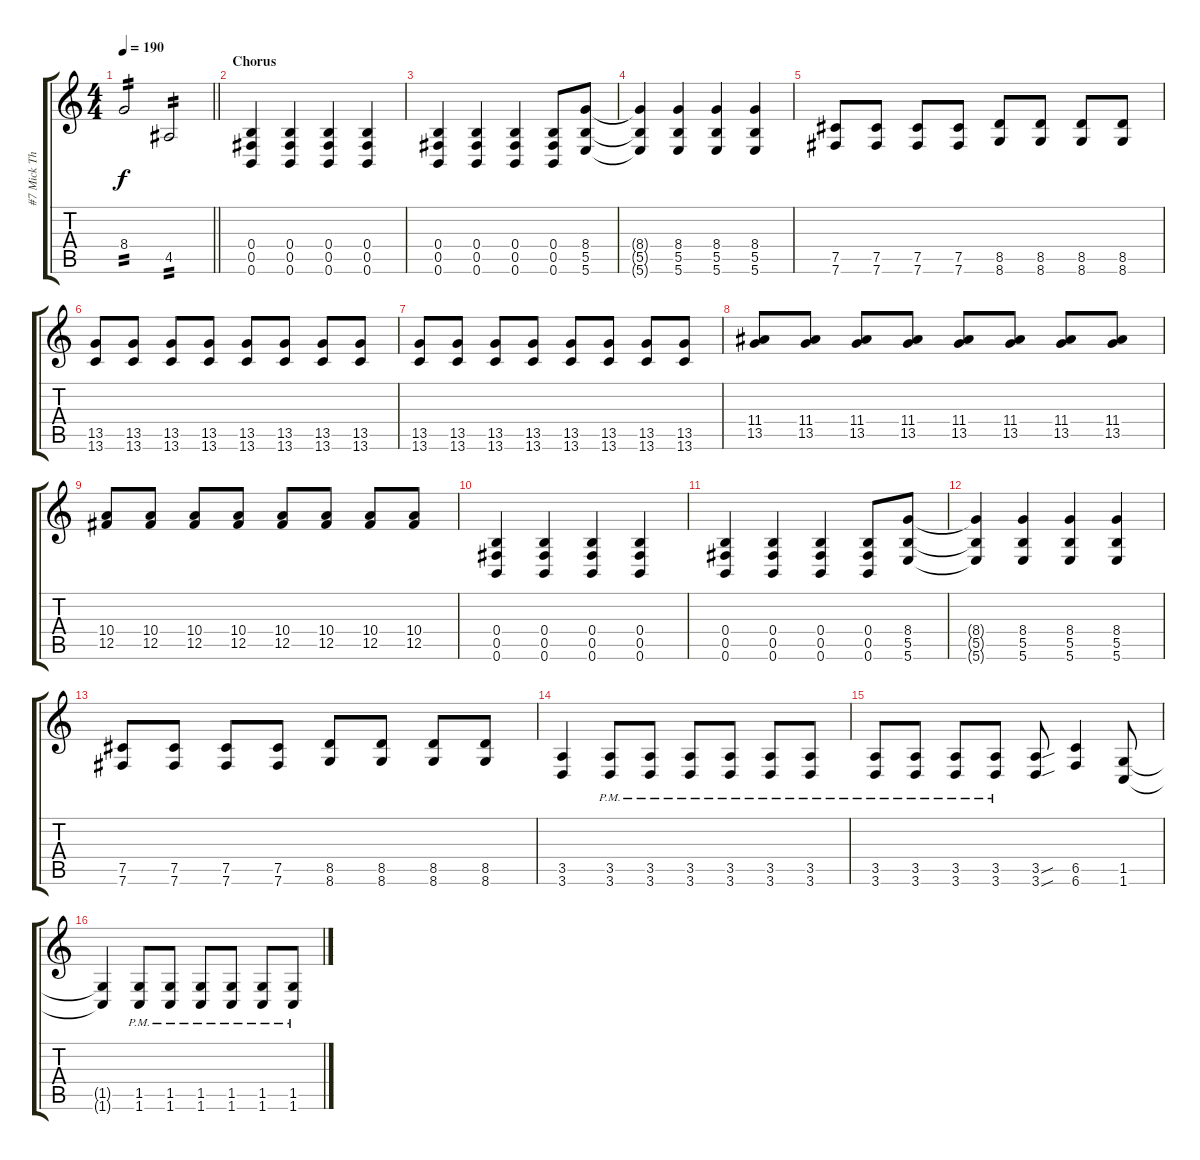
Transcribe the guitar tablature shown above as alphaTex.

\track ("#7 Mick Thompson" "#7 Mick Th") {instrument distortionguitar}
\staff {score tabs}
\tuning (Db4 Ab3 E3 B2 Gb2 B1) {hide}
\ts (4 4)
\tempo 190
\clef g2
\barLineRight lightlight
\ks c
8.4.2{tp 2 dy f} 4.5.2{tp 2} |
\section ("" "Chorus")
(0.4 0.5 0.6).4 (0.4 0.5 0.6).4 (0.4 0.5 0.6).4 (0.4 0.5 0.6).4 |
(0.4 0.5 0.6).4 (0.4 0.5 0.6).4 (0.4 0.5 0.6).4 (0.4 0.5 0.6).8 (8.4 5.5 5.6).8 |
(8.4{t} 5.5{t} 5.6{t}).4 (8.4 5.5 5.6).4 (8.4 5.5 5.6).4 (8.4 5.5 5.6).4 |
(7.5 7.6).8 (7.5 7.6).8 (7.5 7.6).8 (7.5 7.6).8 (8.5 8.6).8 (8.5 8.6).8 (8.5 8.6).8 (8.5 8.6).8 |
(13.5 13.6).8 (13.5 13.6).8 (13.5 13.6).8 (13.5 13.6).8 (13.5 13.6).8 (13.5 13.6).8 (13.5 13.6).8 (13.5 13.6).8 |
(13.5 13.6).8 (13.5 13.6).8 (13.5 13.6).8 (13.5 13.6).8 (13.5 13.6).8 (13.5 13.6).8 (13.5 13.6).8 (13.5 13.6).8 |
(11.4 13.5).8 (11.4 13.5).8 (11.4 13.5).8 (11.4 13.5).8 (11.4 13.5).8 (11.4 13.5).8 (11.4 13.5).8 (11.4 13.5).8 |
(10.4 12.5).8 (10.4 12.5).8 (10.4 12.5).8 (10.4 12.5).8 (10.4 12.5).8 (10.4 12.5).8 (10.4 12.5).8 (10.4 12.5).8 |
(0.4 0.5 0.6).4 (0.4 0.5 0.6).4 (0.4 0.5 0.6).4 (0.4 0.5 0.6).4 |
(0.4 0.5 0.6).4 (0.4 0.5 0.6).4 (0.4 0.5 0.6).4 (0.4 0.5 0.6).8 (8.4 5.5 5.6).8 |
(8.4{t} 5.5{t} 5.6{t}).4 (8.4 5.5 5.6).4 (8.4 5.5 5.6).4 (8.4 5.5 5.6).4 |
(7.5 7.6).8 (7.5 7.6).8 (7.5 7.6).8 (7.5 7.6).8 (8.5 8.6).8 (8.5 8.6).8 (8.5 8.6).8 (8.5 8.6).8 |
(3.5 3.6).4 (3.5{pm} 3.6{pm}).8 (3.5{pm} 3.6{pm}).8 (3.5{pm} 3.6{pm}).8 (3.5{pm} 3.6{pm}).8 (3.5{pm} 3.6{pm}).8 (3.5{pm} 3.6{pm}).8 |
(3.5{pm} 3.6{pm}).8 (3.5{pm} 3.6{pm}).8 (3.5{pm} 3.6{pm}).8 (3.5{pm} 3.6{pm}).8 (3.5{sou} 3.6{sou}).8 (6.5 6.6).4 (1.5 1.6).8 |
(1.5{t} 1.6{t}).4 (1.5{pm} 1.6{pm}).8 (1.5{pm} 1.6{pm}).8 (1.5{pm} 1.6{pm}).8 (1.5{pm} 1.6{pm}).8 (1.5{pm} 1.6{pm}).8 (1.5{pm} 1.6{pm}).8
